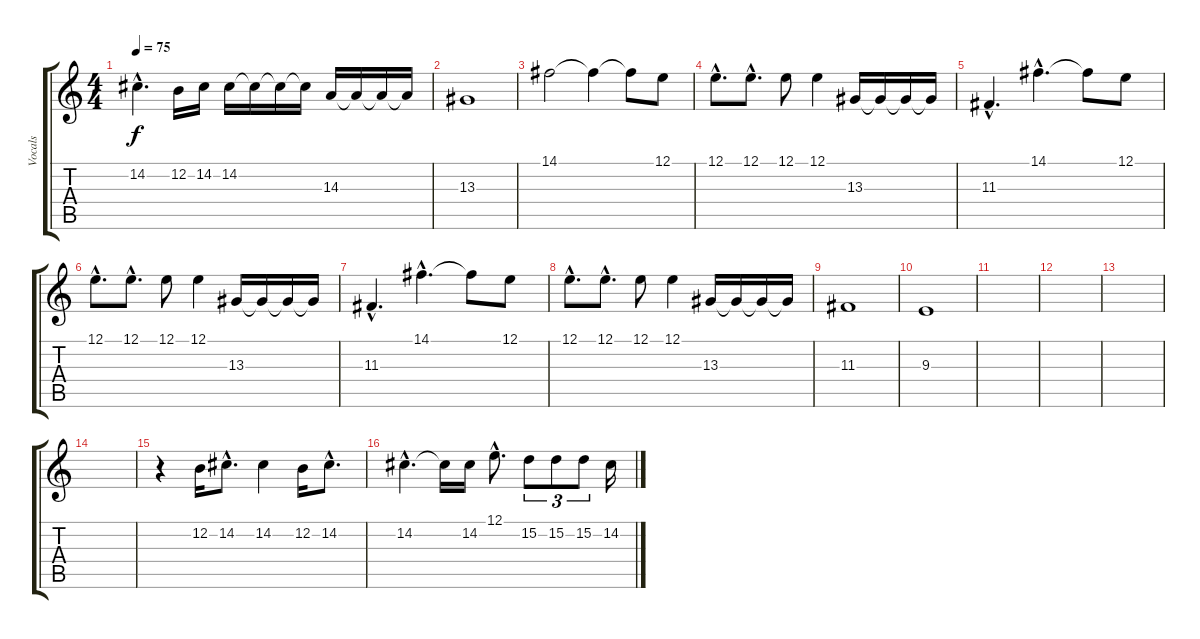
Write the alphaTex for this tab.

\track ("Vocals" "Vocals") {instrument synthbrass1}
\staff {score tabs}
\tuning (E4 B3 G3 D3 A2 E2) {hide}
\ts (4 4)
\tempo 75
\clef g2
\ks c
14.2{hac}.4{d dy f} 12.2.16 14.2.16 14.2.16 14.2{t}.16 14.2{t}.16 14.2{t}.16 14.3.16 14.3{t}.16 14.3{t}.16 14.3{t}.16 |
13.3.1 |
14.1.2 14.1{t}.4 14.1{t}.8 12.1.8 |
12.1{hac}.8{d} 12.1{hac}.8{d} 12.1.8 12.1.4 13.3.16 13.3{t}.16 13.3{t}.16 13.3{t}.16 |
11.3{hac}.4{d} 14.1{hac}.4{d} 14.1{t}.8 12.1.8 |
12.1{hac}.8{d} 12.1{hac}.8{d} 12.1.8 12.1.4 13.3.16 13.3{t}.16 13.3{t}.16 13.3{t}.16 |
11.3{hac}.4{d} 14.1{hac}.4{d} 14.1{t}.8 12.1.8 |
12.1{hac}.8{d} 12.1{hac}.8{d} 12.1.8 12.1.4 13.3.16 13.3{t}.16 13.3{t}.16 13.3{t}.16 |
11.3.1 |
9.3.1 |
|
|
|
|
r.4 12.2.16 14.2{hac}.8{d} 14.2.4 12.2.16 14.2{hac}.8{d} |
14.2{hac}.4{d} 14.2{t}.16 14.2.16 12.1{hac}.8{d} 15.2.8{tu (3 2)} 15.2.8{tu (3 2)} 15.2.8{tu (3 2)} 14.2.16
